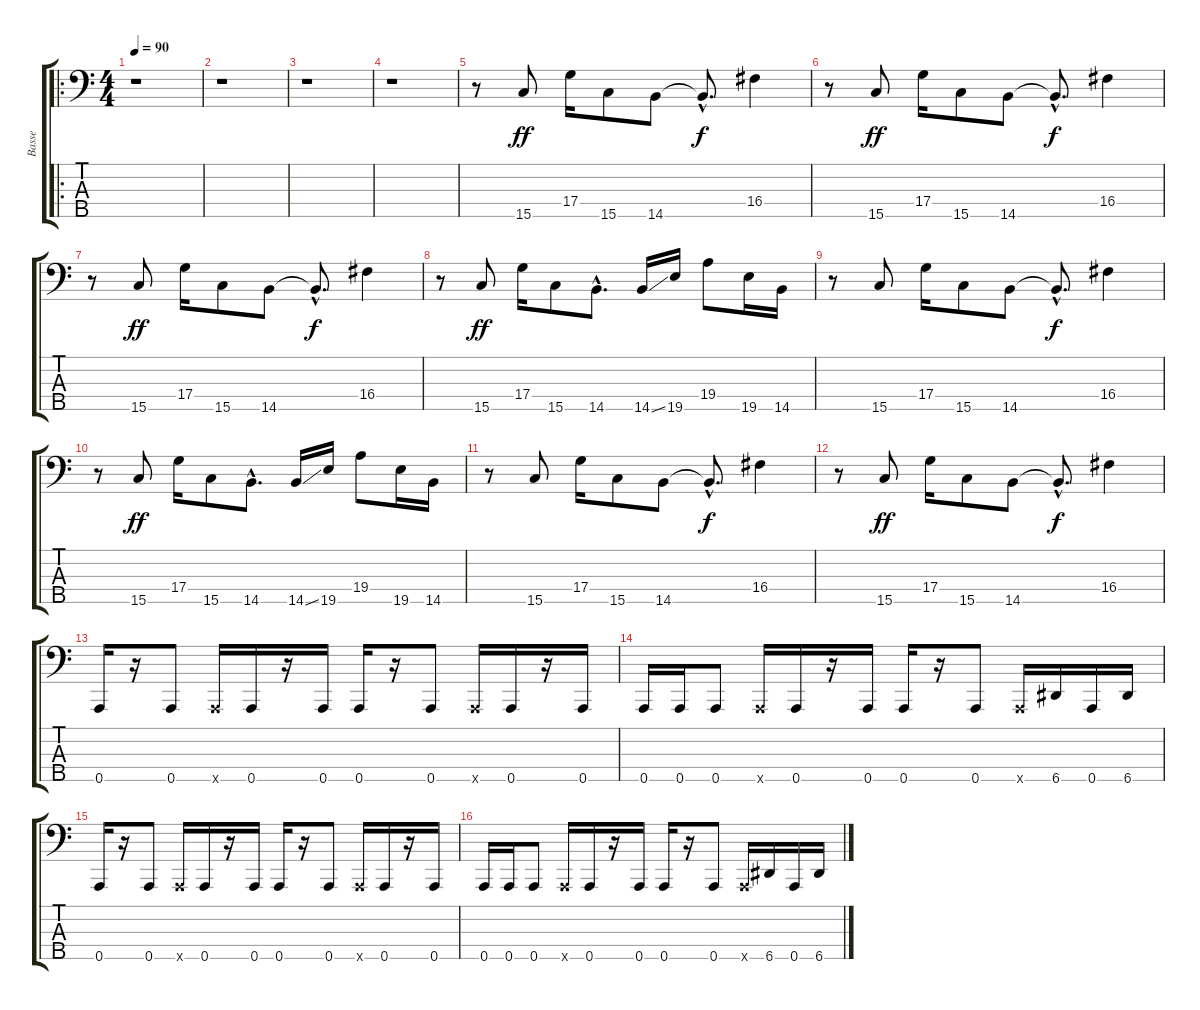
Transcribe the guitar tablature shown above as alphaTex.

\track ("Basse" "Basse") {instrument electricbassfinger}
\staff {score tabs}
\tuning (F2 C2 G1 D1 A0) {hide}
\ro
\ts (4 4)
\tempo 90
\clef f4
\ks c
r.1{dy ff instrument electricbassfinger} |
r.1 |
r.1 |
r.1 |
r.8 15.5.8 17.4.16 15.5.8 14.5.8 14.5{hac t}.8{d dy f} 16.4.4 |
r.8 15.5.8{dy ff} 17.4.16 15.5.8 14.5.8 14.5{hac t}.8{d dy f} 16.4.4 |
r.8 15.5.8{dy ff} 17.4.16 15.5.8 14.5.8 14.5{hac t}.8{d dy f} 16.4.4 |
r.8 15.5.8{dy ff} 17.4.16 15.5.8 14.5{hac}.8{d} 14.5{ss}.16 19.5.16 19.4.8 19.5.16 14.5.16 |
r.8 15.5.8 17.4.16 15.5.8 14.5.8 14.5{hac t}.8{d dy f} 16.4.4 |
r.8 15.5.8{dy ff} 17.4.16 15.5.8 14.5{hac}.8{d} 14.5{ss}.16 19.5.16 19.4.8 19.5.16 14.5.16 |
r.8 15.5.8 17.4.16 15.5.8 14.5.8 14.5{hac t}.8{d dy f} 16.4.4 |
r.8 15.5.8{dy ff} 17.4.16 15.5.8 14.5.8 14.5{hac t}.8{d dy f} 16.4.4 |
0.5.16 r.16 0.5.8 0.5{x}.16 0.5.16 r.16 0.5.16 0.5.16 r.16 0.5.8 0.5{x}.16 0.5.16 r.16 0.5.16 |
0.5.16 0.5.16 0.5.8 0.5{x}.16 0.5.16 r.16 0.5.16 0.5.16 r.16 0.5.8 0.5{x}.16 6.5.16 0.5.16 6.5.16 |
0.5.16 r.16 0.5.8 0.5{x}.16 0.5.16 r.16 0.5.16 0.5.16 r.16 0.5.8 0.5{x}.16 0.5.16 r.16 0.5.16 |
0.5.16 0.5.16 0.5.8 0.5{x}.16 0.5.16 r.16 0.5.16 0.5.16 r.16 0.5.8 0.5{x}.16 6.5.16 0.5.16 6.5.16
